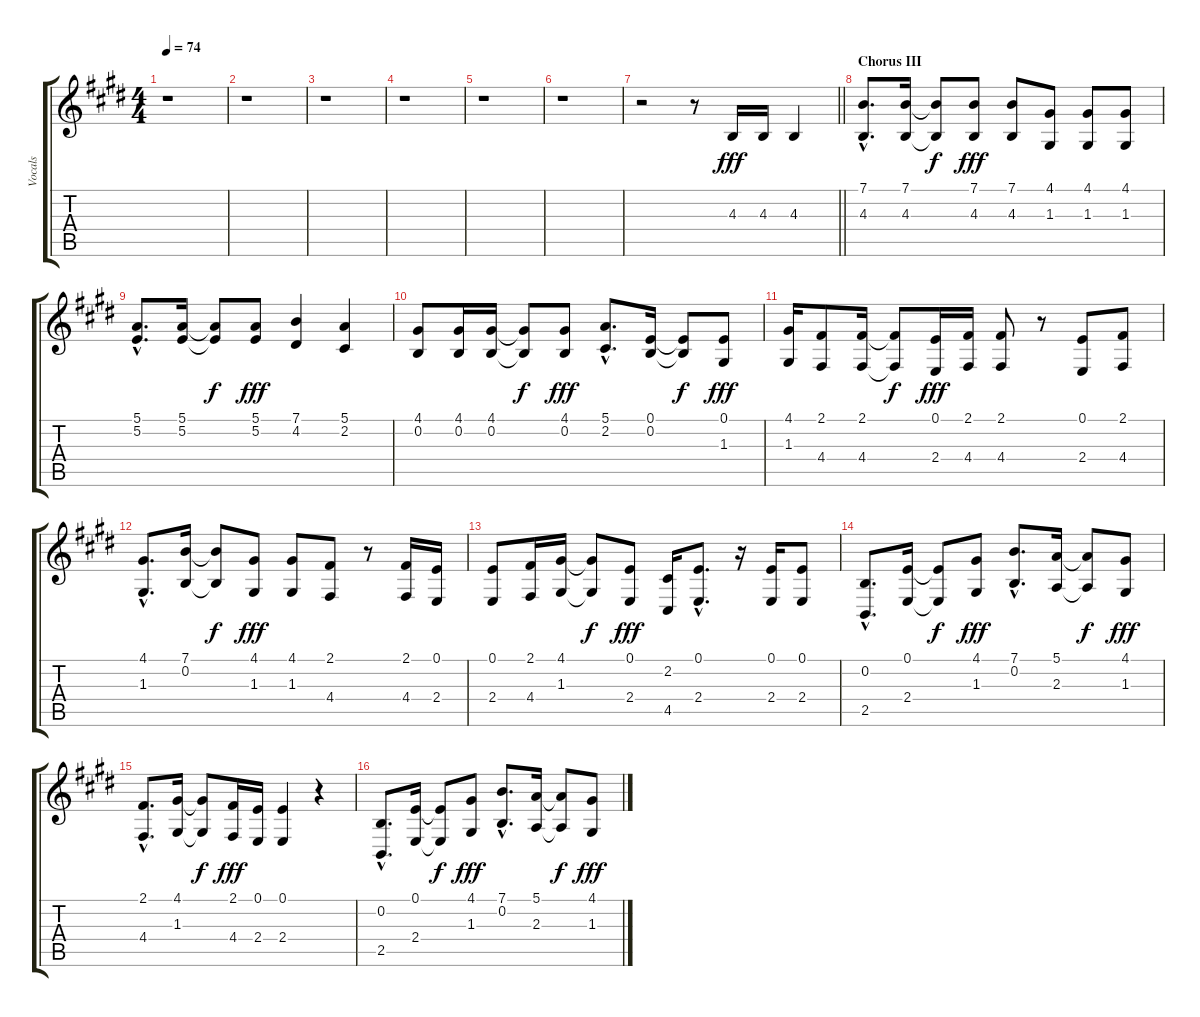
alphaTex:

\track ("Vocals" "Vocals") {instrument lead6voice}
\staff {score tabs}
\tuning (E4 B3 G3 D3 A2 E2) {hide}
\ts (4 4)
\tempo 74
\clef g2
\ks e
r.1{dy f} |
r.1 |
r.1 |
r.1 |
r.1 |
r.1 |
\barLineRight lightlight
r.2 r.8 4.3.16{dy fff} 4.3.16 4.3.4 |
\section ("" "Chorus III")
(7.1{hac} 4.3{hac}).8{d} (7.1 4.3).16 (7.1{t} 4.3{t}).8{dy f} (7.1 4.3).8{dy fff} (7.1 4.3).8 (4.1 1.3).8 (4.1 1.3).8 (4.1 1.3).8 |
(5.1{hac} 5.2{hac}).8{d} (5.1 5.2).16 (5.1{t} 5.2{t}).8{dy f} (5.1 5.2).8{dy fff} (7.1 4.2).4 (5.1 2.2).4 |
(4.1 0.2).8 (4.1 0.2).16 (4.1 0.2).16 (4.1{t} 0.2{t}).8{dy f} (4.1 0.2).8{dy fff} (5.1{hac} 2.2{hac}).8{d} (0.1 0.2).16 (0.1{t} 0.2{t}).8{dy f} (0.1 1.3).8{dy fff} |
(4.1 1.3).16 (2.1 4.4).8 (2.1 4.4).16 (2.1{t} 4.4{t}).8{dy f} (0.1 2.4).16{dy fff} (2.1 4.4).16 (2.1 4.4).8 r.8 (0.1 2.4).8 (2.1 4.4).8 |
(4.1{hac} 1.3{hac}).8{d} (7.1 0.2).16 (7.1{t} 0.2{t}).8{dy f} (4.1 1.3).8{dy fff} (4.1 1.3).8 (2.1 4.4).8 r.8 (2.1 4.4).16 (0.1 2.4).16 |
(0.1 2.4).8 (2.1 4.4).16 (4.1 1.3).16 (4.1{t} 1.3{t}).8{dy f} (0.1 2.4).8{dy fff} (2.2 4.5).16 (0.1{hac} 2.4{hac}).8{d} r.16 (0.1 2.4).16 (0.1 2.4).8 |
(0.2{hac} 2.5{hac}).8{d} (0.1 2.4).16 (0.1{t} 2.4{t}).8{dy f} (4.1 1.3).8{dy fff} (7.1{hac} 0.2{hac}).8{d} (5.1 2.3).16 (5.1{t} 2.3{t}).8{dy f} (4.1 1.3).8{dy fff} |
(2.1{hac} 4.4{hac}).8{d} (4.1 1.3).16 (4.1{t} 1.3{t}).8{dy f} (2.1 4.4).16{dy fff} (0.1 2.4).16 (0.1 2.4).4 r.4 |
(0.2{hac} 2.5{hac}).8{d} (0.1 2.4).16 (0.1{t} 2.4{t}).8{dy f} (4.1 1.3).8{dy fff} (7.1{hac} 0.2{hac}).8{d} (5.1 2.3).16 (5.1{t} 2.3{t}).8{dy f} (4.1 1.3).8{dy fff}
